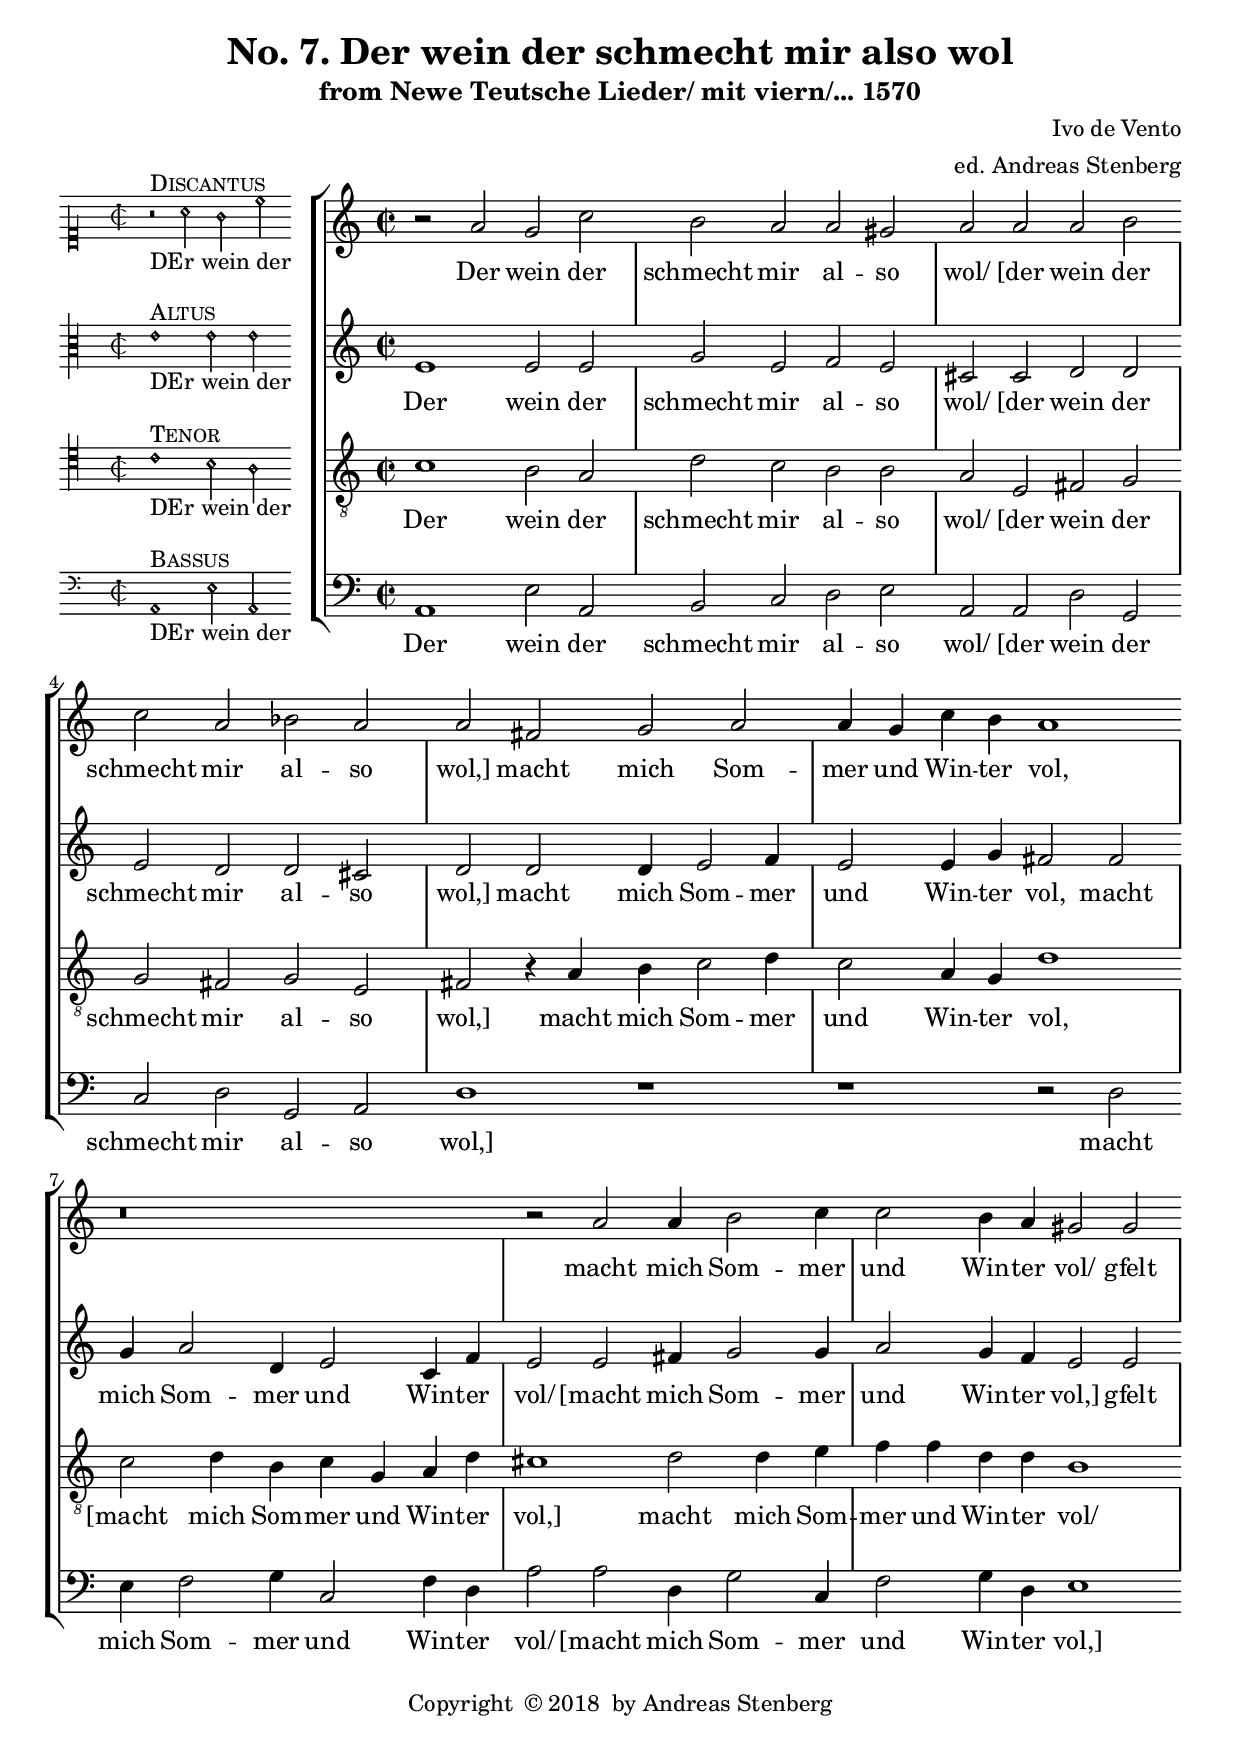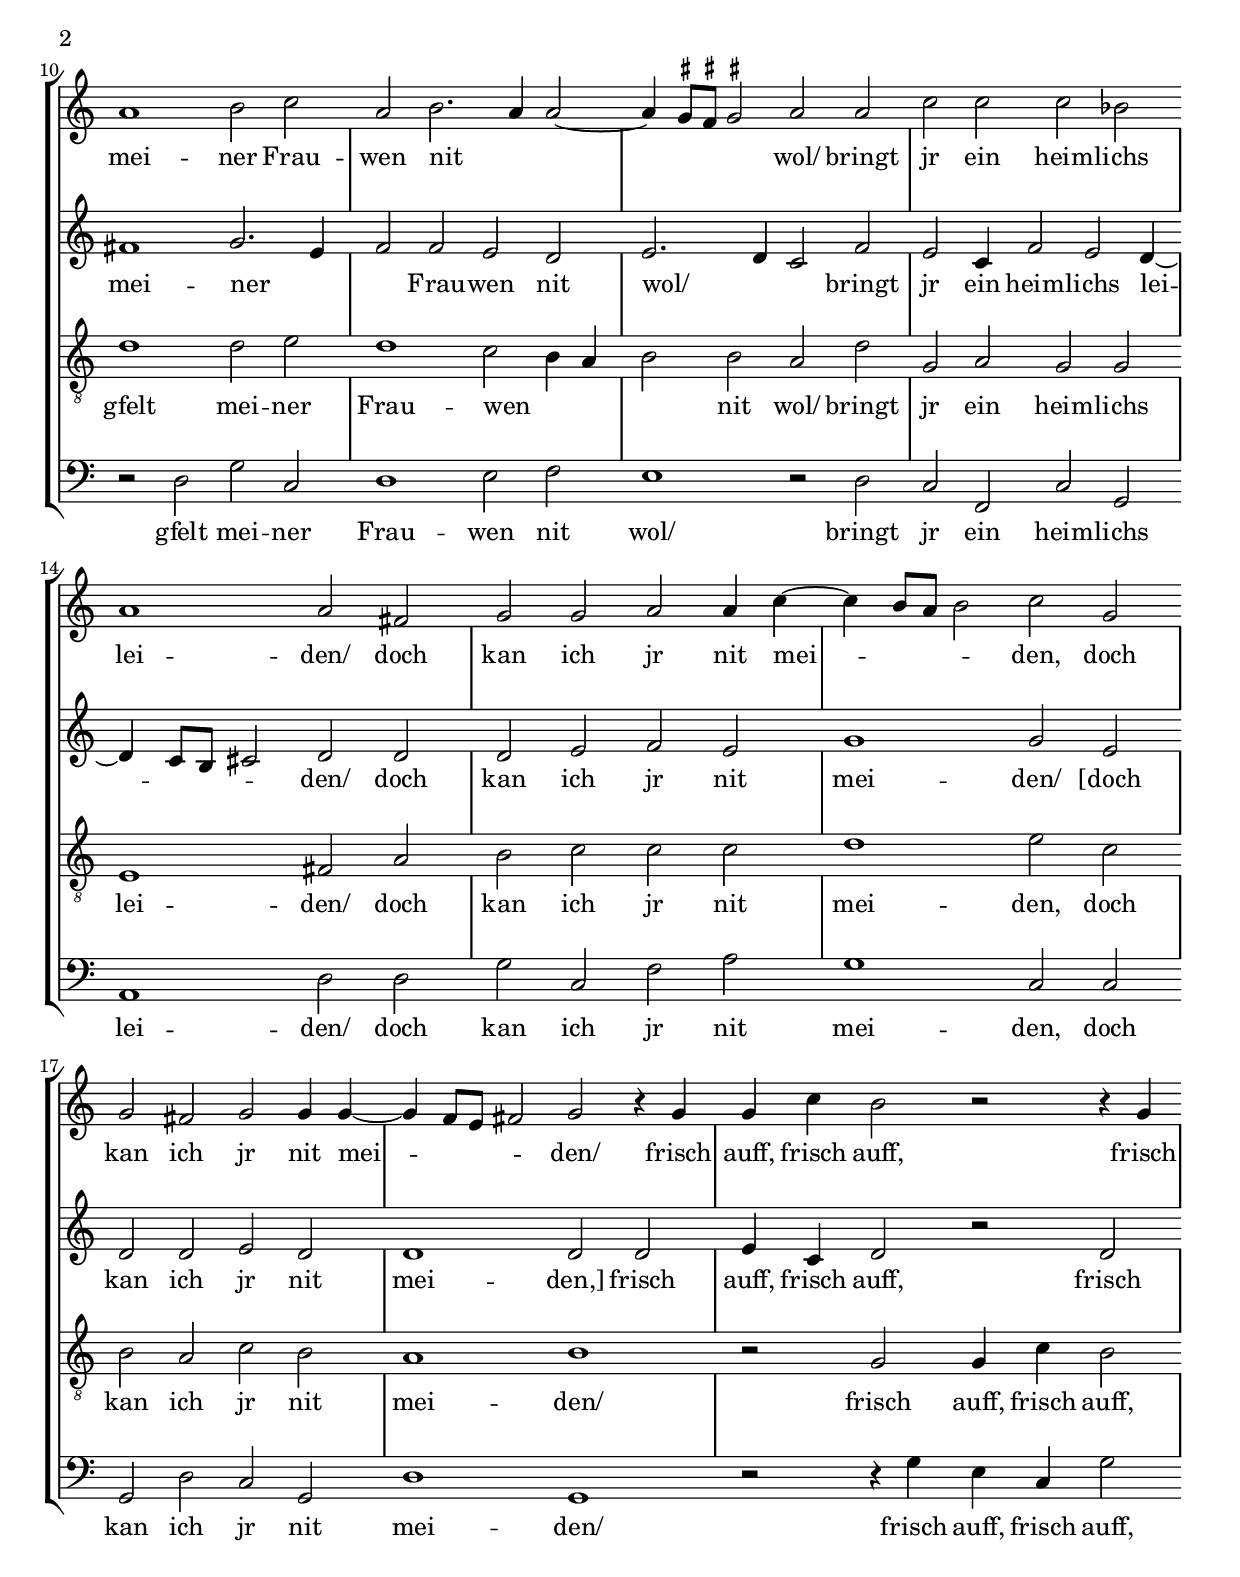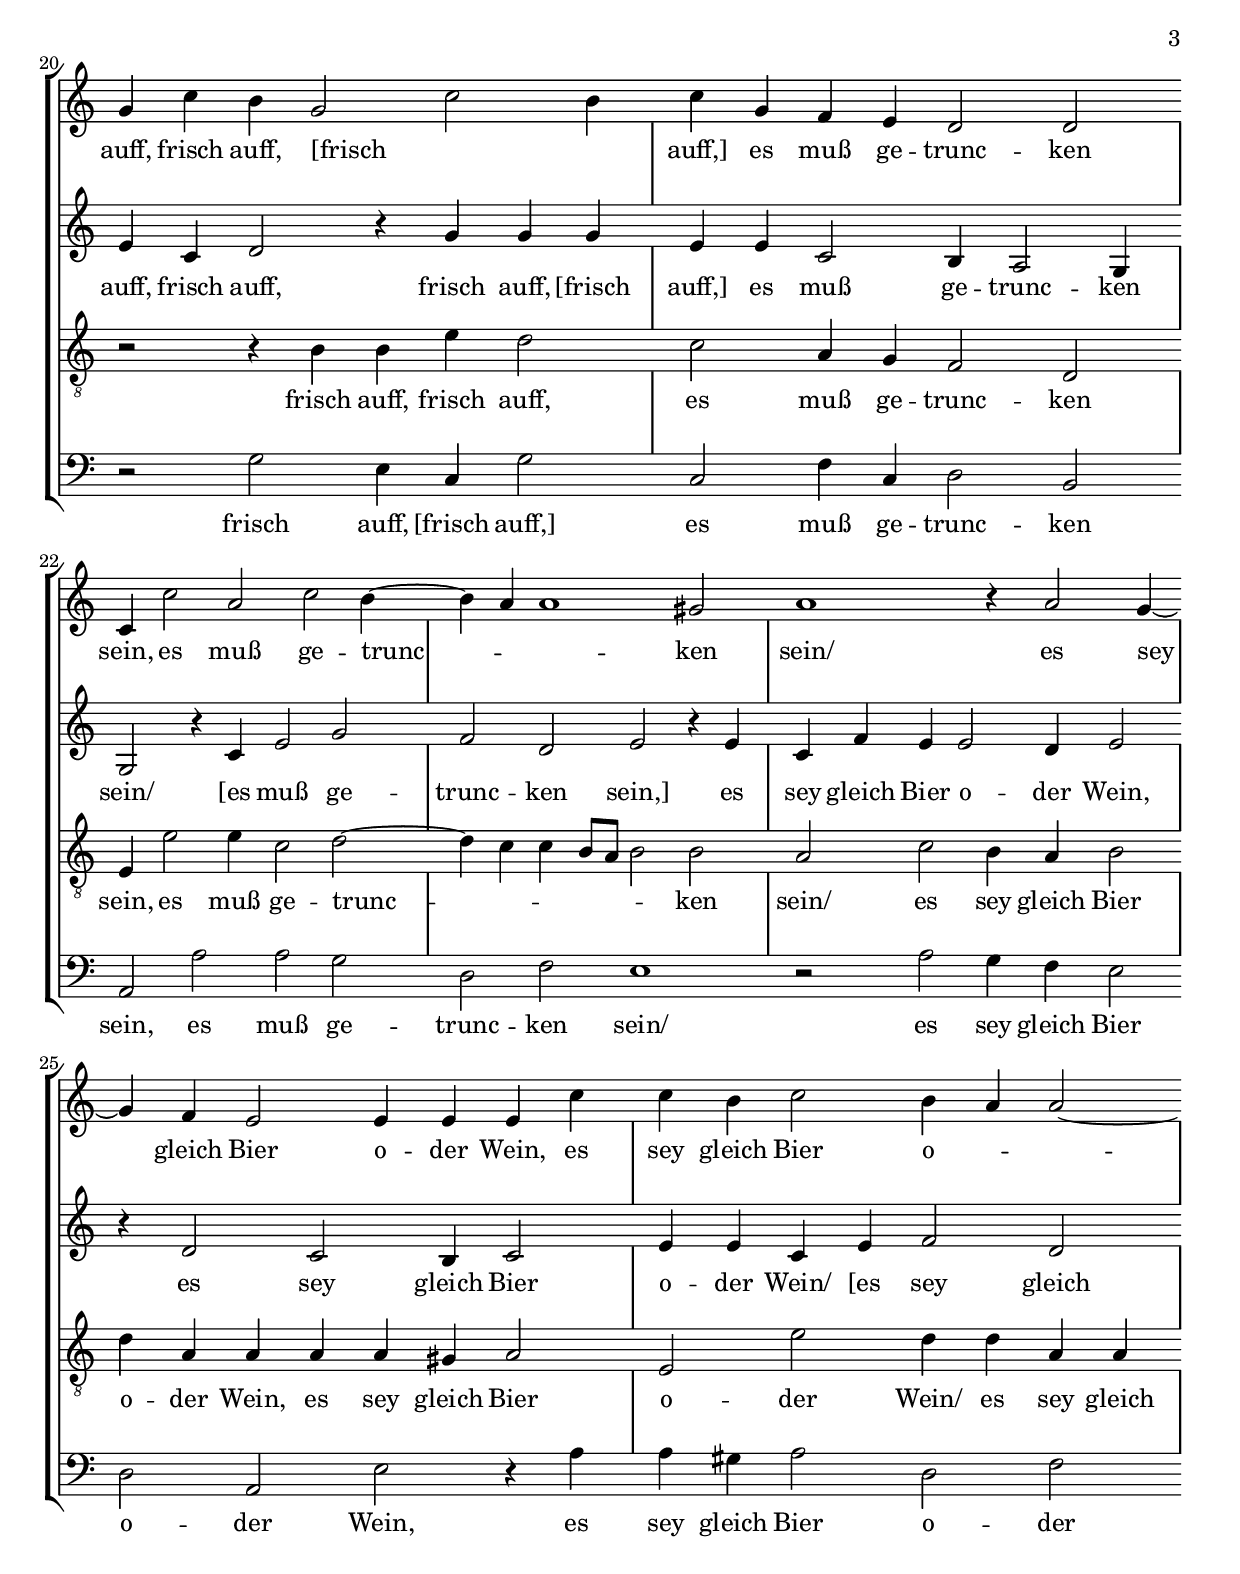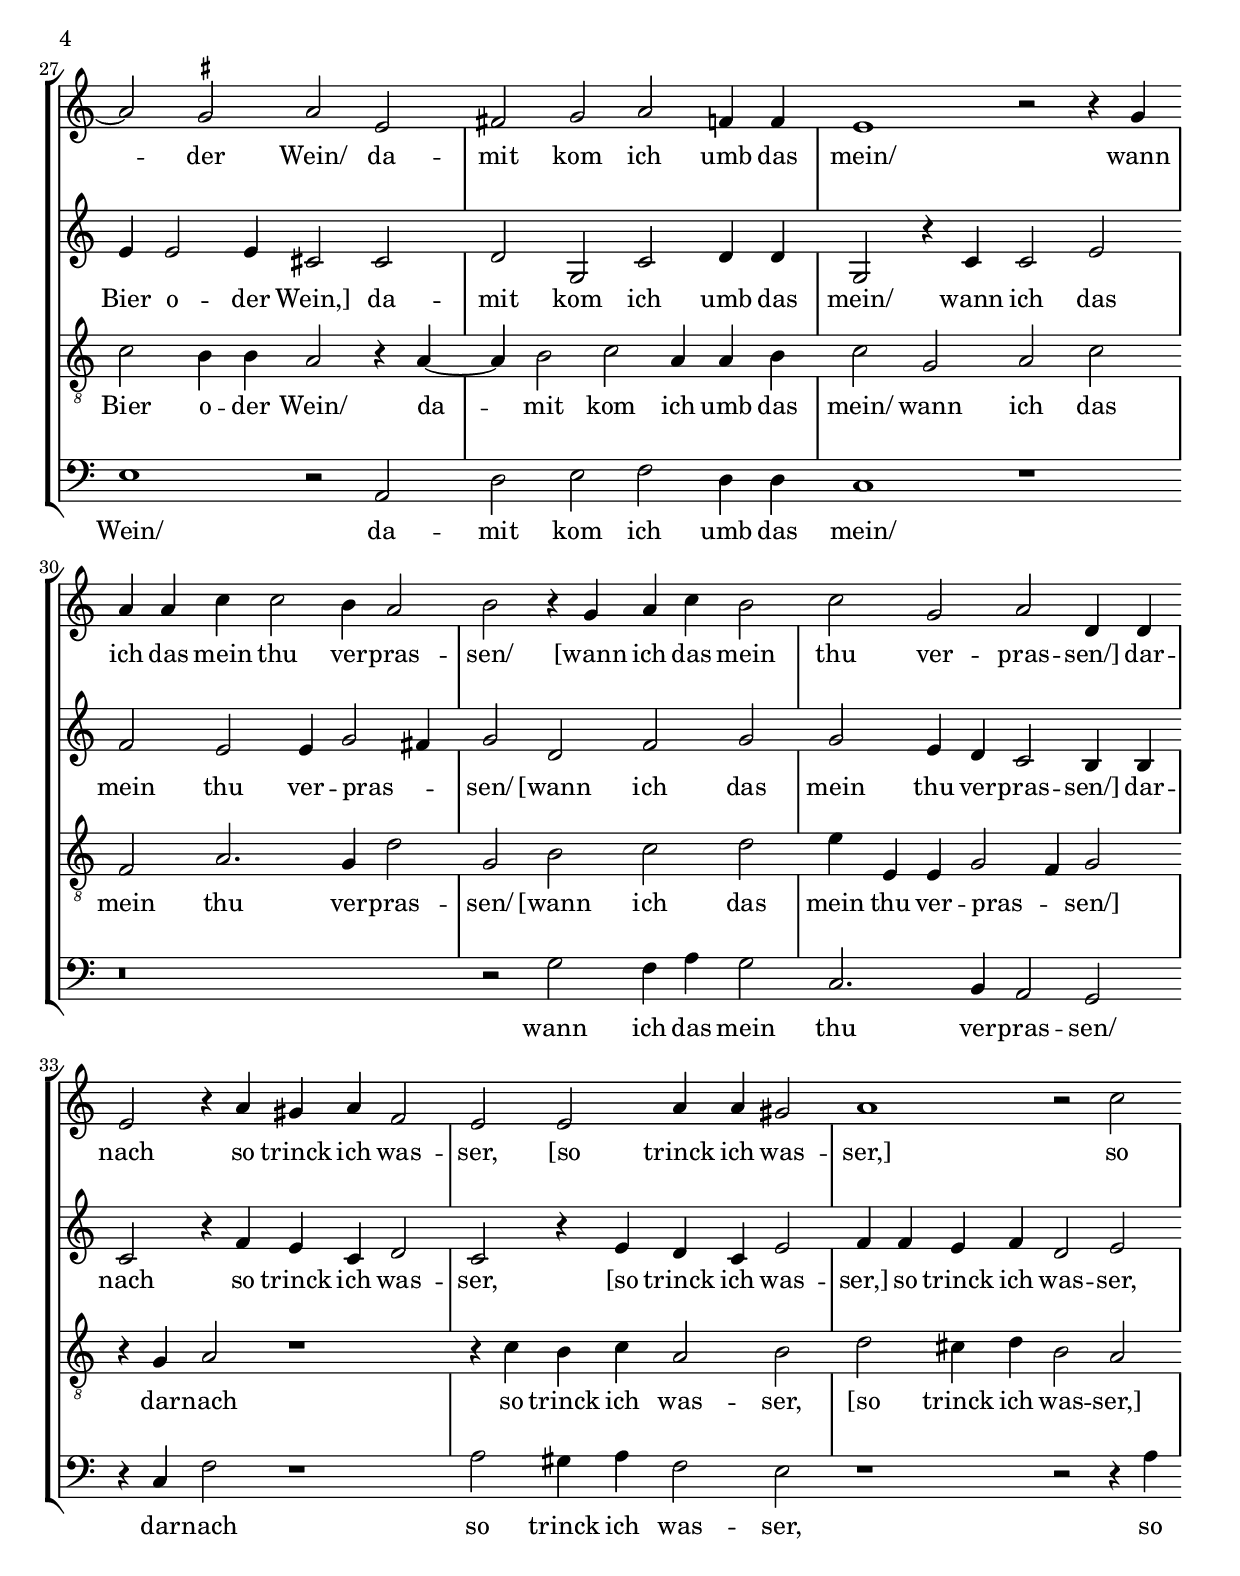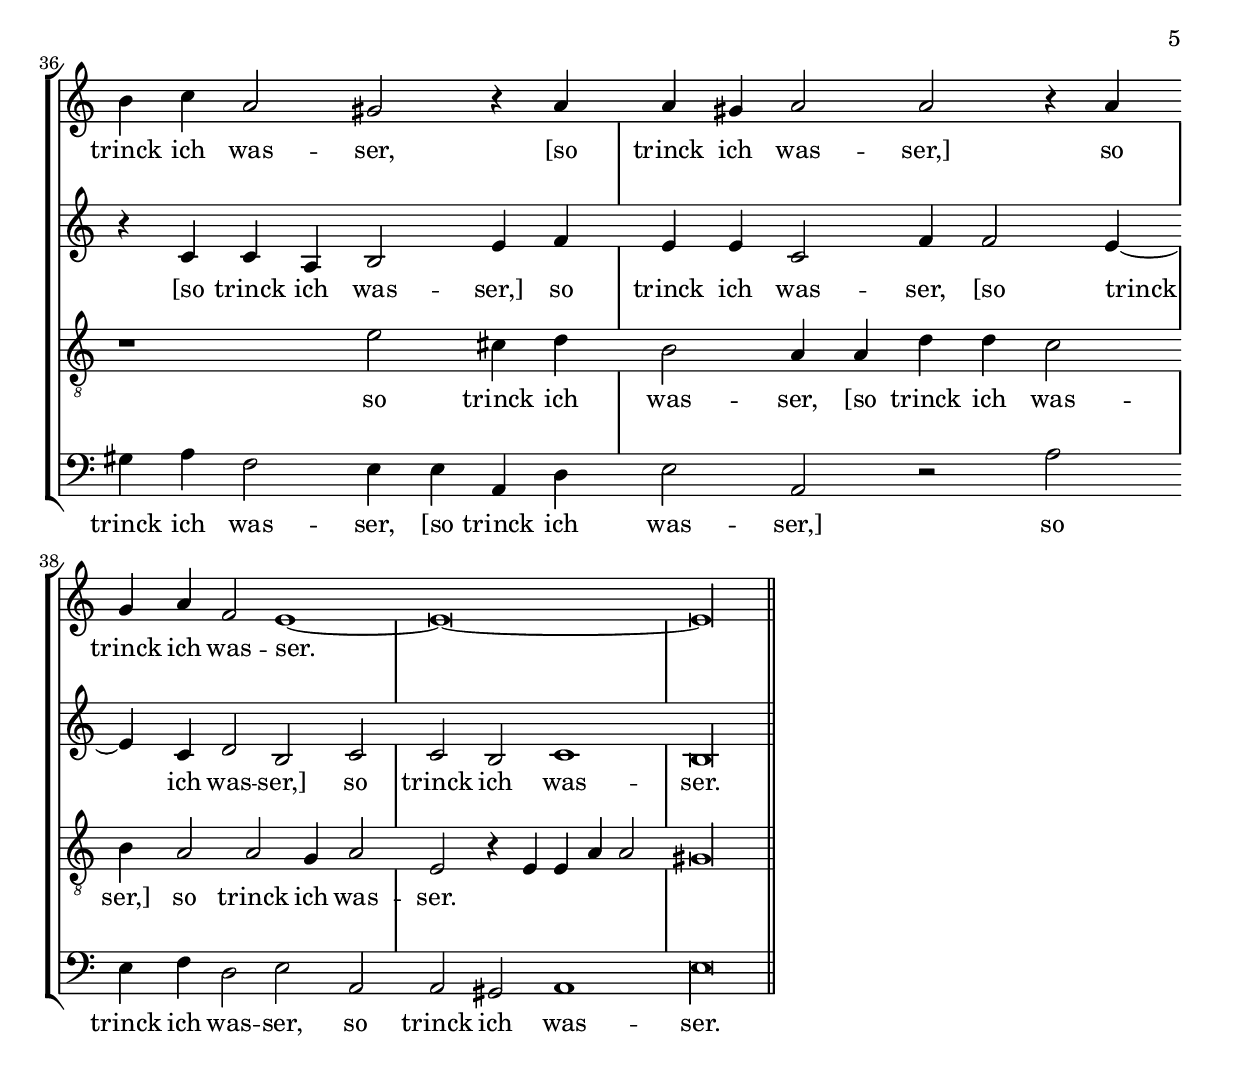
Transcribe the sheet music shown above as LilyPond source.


%%%%%%%%%%%%%%%%%%%%%%%%%%%%%%%%%%%%%%%%%%%%%%%%%%%%%%%%%%%%%%%%%%%
% This is a template based on the usual four part choir templater %
% where the voices have common lyrics at the the start but split  %
% to separate lyrics after a while.				  %
% This template is modyfied by AS from the one in the lilypond    %
% documentation.						  %
% This template is to be used for instance for fairly simple      %
% settings where the stanzas are set homophonicaly but twhere the %
% Chorus contains polyphony that require separate underlay for    %
% the different voices.						  %
%%%%%%%%%%%%%%%%%%%%%%%%%%%%%%%%%%%%%%%%%%%%%%%%%%%%%%%%%%%%%%%%%%%
\version "2.18.0"
\include "deutsch.ly"
ficta = \once \set suggestAccidentals =##t
\header {
  title = \markup {
    \center-column {
      "No. 7. Der wein der schmecht mir also wol"
%      "Wann er zu nacht"
%      \vspace #0.5
    }
  }
  subtitle = "from Newe Teutsche Lieder/ mit viern/... 1570"
  composer = "Ivo de Vento"
  arranger = "ed. Andreas Stenberg"
  poet = ""
  meter =""
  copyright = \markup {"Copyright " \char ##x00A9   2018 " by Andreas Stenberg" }
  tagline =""
}
global = {
  \key c \major
}

sopMusic = \relative c'' {

  \set Score.tempoHideNote = ##t
  \tempo 2 = 86
  \time 2/2
  \set Timing.measureLength = #(ly:make-moment 4/2)
  \override Staff.BarLine.transparent = ##t
 r2 a2 g2 c2
 h2 a2 a2 gis2
 a2 a2 a2 h2
 c2 a2 b2 a2
 a2 fis2							%% end of first line i orig.
 g2 a2
 a4 g4 c4 h4 a1
 r\breve
 r2 a2 a4 h2 c4
 c2 h4 a4 gis2 gis2
 a1 h2 c2							%% end of second line
 a2 h2.\melisma a4 a2~
 a4 \ficta gis8 \ficta fis8 \ficta gis!2\melismaEnd a2 a2
 c2 c2 c2 b2
 a1 a2 fis2
 g2 g2 a2 a4 c4~\melisma
 c4 h8 a8 h2\melismaEnd					%% end of third line
 c2 g2
 g2 fis2 g2 g4 g4~\melisma
 g4 f8 e8 fis2\melismaEnd g2 r4 g4
 g4 c4 h2 r2 r4 g4
 g4 c4 h4 g2\melisma c2 h4\melismaEnd				%% end of fourth line
 c4 g4 f4 e4 d2 d2
 c4 c'2  a2 c2 h4~\melisma
 h4 a4 a1\melismaEnd gis2
 a1 r4 a2 g4~
 g4 f4 e2							%% end of fifrh line and first page
 e4 e4 e4 c'4
 c4 h4 c2 h4\melisma a4 a2~\melismaEnd
 a2\ficta gis2 a2 e2
 fis2 g2 a2 f4 f4
 e1 r2 r4 g4							%5 end of sixth line (first on second page)
 a4 a4 c4 c2 h4 a2
 h2 r4 g4 a4 c4 h2
 c2 g2 a2 d,4 d4
 e2 r4 a4 gis4 a4 f2						%% end of sewenth line
 e2 e2 a4 a4 gis2
 a1 r2 c2
 h4 c4 a2 gis2 r4 a4
 a4 gis4 a2 a2 r4 a4
 g4 a4 f2
 e1~
 e\breve~
 \cadenzaOn
 e\longa
 \revert Staff.BarLine.transparent
  \bar "||"
}
sopWords = \lyricmode {
  Der wein der schmecht mir al -- so wol/
  [der wein der schmecht mir al -- so wol,]
  macht mich Som -- mer und Win -- ter vol,
  macht mich Som -- mer und Win -- ter vol/
  gfelt mei -- ner Frau -- wen nit wol/
  bringt jr ein heim -- lichs lei -- den/
  doch kan ich jr nit mei  -- den,
  doch kan ich jr nit mei -- den/
  \repeat unfold 4 { frisch auff, }
  [frisch auff,]
  es muß ge -- trunc -- ken sein,
  es muß ge -- trunc -- ken sein/
  es sey gleich Bier o -- der Wein,
  es sey gleich Bier o -- der Wein/
  da -- mit kom ich umb das mein/
  wann ich das mein thu ver -- pras -- sen/
  [wann ich das mein thu ver -- pras -- sen/]
  dar -- nach so trinck ich was -- ser,
  [so trinck ich was -- ser,]
  so trinck ich was -- ser,
  [so trinck ich was -- ser,]
  so trinck ich was -- ser.
}
altoMusic = \relative c' {
  \override Staff.BarLine.transparent = ##t
  e1 e2 e2
  g2 e2 f2 e2
  cis2 cis2 d2 d2
  e2 d2 d2 cis2							%% end of first line in orig.
  d2 d2 d4 e2 f4
  e2 e4 g4 fis2 fis2
  g4 a2 d,4 e2 c4 f4
  e2 e2 fis4 g2 g4						%% end of second line
  a2 g4 f4 e2 e2
  fis1 g2.\melisma e4
  f2\melismaEnd f2 e2 d2
  e2.\melisma d4 c2\melismaEnd f2
  e2 c4 f2 e2 d4~\melisma
  d4 c8 h8 cis2\melismaEnd					%% end of third line
  d2 d2
  d2 e2 f2 e2
  g1 g2 e2
  d2 d2 e2 d2
  d1 d2 d2
  e4 c4 d2 r2 d2						%% end of fourth line
  e4 c4 d2 r4 g4 g4 g4
  e4 e4 c2 h4 a2 g4
  g2 r4 c4 e2 g2
  f2 d2 e2 r4 e4						%% end of fifth line and first page
  c4 f4 e4 e2 d4 e2
  r4 d2 c2 h4 c2
  e4 e4 c4 e4 f2 d2
  e4 e2 e4 cis2 cis2						%% end of sixth line (first on second page)
  d2 g,2 c2 d4 d4
  g,2 r4 c4 c2 e2
  f2 e2 e4 g2\melisma fis4\melismaEnd 
  g2 d2 f2 g2
  g2 e4 d4							%% end of sewenth line
  c2 h4 h4
  c2 r4 f4 e4 c4 d2
  c2 r4 e4 d4 c4 e2 
  f4 f4 e4 f4 d2 e2						%5 end of eight line
  r4 c4 c4 a4 h2 e4 f4
  e4 e4 c2 f4 f2 e4~
  e4 c4 d2 h2 c2 
  c2 h2 c1
  \cadenzaOn
  h\longa
  \revert Staff.BarLine.transparent
}
altoWords = \lyricmode {
  Der wein der schmecht mir al -- so wol/
  [der wein der schmecht mir al -- so wol,]
  macht mich Som -- mer und Win -- ter vol,
  macht mich Som -- mer und Win -- ter vol/
  [macht mich Som -- mer und Win -- ter vol,]
  gfelt mei -- ner Frau -- wen nit wol/
  bringt jr ein heim -- lichs lei -- den/
  doch kan ich jr nit mei  -- den/
  [doch kan ich jr nit mei -- den,]
  \repeat unfold 5 { frisch auff, }
  [frisch auff,]
  es muß ge -- trunc -- ken sein/
  [es muß ge -- trunc -- ken sein,]
  es sey gleich Bier o -- der Wein,
  es sey gleich Bier o -- der Wein/
  [es sey gleich Bier o -- der Wein,]
  da -- mit kom ich umb das mein/
  wann ich das mein thu ver -- pras -- sen/
  [wann ich das mein thu ver -- pras -- sen/]
  dar -- nach so trinck ich was -- ser,
  [so trinck ich was -- ser,]
  so trinck ich was -- ser,
  [so trinck ich was -- ser,]
  so trinck ich was -- ser,
  [so trinck ich was -- ser,]
  so trinck ich was -- ser.
}
tenorMusic = \relative c' {
  \clef "treble_8"
  \override Staff.BarLine.transparent = ##t
   c1 h2 a2
   d2 c2 h2 h2
   a2 e2 fis2 g2
   g2 fis2 g2 e2							%% end of first line in orig
   fis2 r4 a4 h4 c2 d4 
   c2 a4 g4 d'1 
   c2 d4 h4 c4 g4 a4 d4
   cis1 d2 d4 e4							%% end of second line
   f4 f4 d4 d4 h1
   d1 d2 e2
   d1 c2\melisma h4 a4
   h2\melismaEnd h2 a2 d2
   g,2 a2 g2 g2								%% end of third line
   e1 fis2 a2
   h2 c2 c2 c2
   d1 e2 c2 
   h2 a2 c2 h2 
   a1 h1
   r2 g2 g4 c4 h2							%% end of fourth line
   r2 r4 h4 h4 e4 d2 
   c2 a4 g4 f2 d2
   e4 e'2 e4 c2 d2~\melisma
   d4 c4 c4 h8 a8 h2\melismaEnd h2					%% end of fifth line and first page
   a2 c2 h4 a4 h2
   d4 a4 a4 a4 a4 gis4 a2
   e2 e'2 d4 d4 a4 a4 
   c2 h4 h4								%% end of sixth line (first on second page)
   a2 r4 a4~
   a4 h2 c2 a4 a4 h4
   c2 g2 a2 c2
   f,2 a2. g4 d'2
   g,2 h2 c2 d2								%% end of sewenth line
   e4 e,4 e4 g2\melisma f4\melismaEnd g2 
   r4 g4 a2 r1 
   r4 c4 h4 c4 a2 h2 
   d2 cis4 d4 h2 a2
   r1 e'2 cis4 d4							%% end of eight line
   h2 a4 a4 d4 d4 c2
   h4 a2 a2 g4 a2
   e2 r4 e4 e4 a4 a2
   \cadenzaOn
   gis\longa
 \revert Staff.BarLine.transparent
}
tenorWords = \lyricmode {
  Der wein der schmecht mir al -- so wol/
  [der wein der schmecht mir al -- so wol,]
  macht mich Som -- mer und Win -- ter vol,
  [macht mich Som -- mer und Win -- ter vol,]
  macht mich Som -- mer und Win -- ter vol/
  gfelt mei -- ner Frau -- wen nit wol/
  bringt jr ein heim -- lichs lei -- den/
  doch kan ich jr nit mei  -- den,
  doch kan ich jr nit mei -- den/
  \repeat unfold 4 { frisch auff, }
  es muß ge -- trunc -- ken sein,
  es muß ge -- trunc -- ken sein/
  es sey gleich Bier o -- der Wein,
  es sey gleich Bier o -- der Wein/
  es sey gleich Bier o -- der Wein/
  da -- mit kom ich umb das mein/
  wann ich das mein thu ver -- pras -- sen/
  [wann ich das mein thu ver -- pras -- sen/]
  dar -- nach so trinck ich was -- ser,
  [so trinck ich was -- ser,]
  so trinck ich was -- ser,
  [so trinck ich was -- ser,]
  so trinck ich was -- ser.
}
bassMusic = \relative c {
  \override Staff.BarLine.transparent = ##t
  a1 e'2 a,2
  h2 c2 d2 e2
  a,2 a2 d2 g,2
  c2 d2 g,2 a2
  d1						%% end of first line in orig.
  r1
  r1 r2 d2
  e4 f2 g4 c,2 f4 d4
  a'2 a2 d,4 g2 c,4
  f2 g4 d4 e1
  r2 d2 g2 c,2					%% end of second line
  d1 e2 f2
  e1 r2 d2 
  c2 f,2 c'2 g2 
  a1 d2 d2 
  g2 c,2 f2 a2 
  g1 c,2 c2 
  g2 d'2 					%% end of third line
  c2 g2
  d'1 g,1
  r2 r4 g'4 e4 c4 g'2
  r2 g2 e4 c4 g'2 
  c,2 f4 c4 d2 h2
  a2 a'2 a2 g2					%5 end of fourth line
  d2 f2 e1
  r2 a2 g4 f4 e2
  d2 a2 e'2 r4 a4
  a4 gis4 a2 d,2 f2
  e1 r2 a,2 
  d2 e2						%5 end of fifth line and first page
  f2 d4 d4
  c1 r1
  r\breve
  r2 g'2 f4 a4 g2
  c,2. h4 a2 g2
  r4 c4 f2 r1
  a2 gis4 a4					%5 end of sixth line (first on second page)
  f2 e2
  r1 r2 r4 a4
  gis4 a4 f2 e4 e4 a,4 d4
  e2 a,2 r2 a'2
  e4 f4 d2 e2 a,2 
  a2 gis2 a1
  \cadenzaOn
  e'\longa
  \revert Staff.BarLine.transparent
}
bassWords = \lyricmode {
  Der wein der schmecht mir al -- so wol/
  [der wein der schmecht mir al -- so wol,]
  macht mich Som -- mer und Win -- ter vol/
  [macht mich Som -- mer und Win -- ter vol,]
  gfelt mei -- ner Frau -- wen nit wol/
  bringt jr ein heim -- lichs lei -- den/
  doch kan ich jr nit mei  -- den,
  doch kan ich jr nit mei -- den/
  \repeat unfold 3 { frisch auff, }
  [frisch auff,]
  es muß ge -- trunc -- ken sein,
  es muß ge -- trunc -- ken sein/
  es sey gleich Bier o -- der Wein,
  es sey gleich Bier o -- der Wein/
  da -- mit kom ich umb das mein/
  wann ich das mein thu ver -- pras -- sen/
  dar -- nach so trinck ich was -- ser,
  so trinck ich was -- ser,
  [so trinck ich was -- ser,]
  so trinck ich was -- ser,
  so trinck ich was -- ser.
}
incipitDiscantus = \markup {
  \score {
    {
      %      \set Staff.instrumentName = #"Tenor "
      \override NoteHead.style = #'neomensural
      \override Rest.style = #'neomensural
      \override Staff.TimeSignature.style = #'mensural
      \cadenzaOn
      \clef "petrucci-c1"
      \key c \major
      \time 2/2

      r2^\markup { \smallCaps"Discantus"} _"DEr wein der"
      a'2 g'2 c''2
    }
    \layout {
      \context {
        \Voice
        \remove "Ligature_bracket_engraver"
        \consists "Mensural_ligature_engraver"
      }
      line-width = 4.5\cm
    }
  }
}


incipitAltus = \markup {
  \score {
    {
      %      \set Staff.instrumentName = #"Tenor "
      \override NoteHead.style = #'neomensural
      \override Rest.style = #'neomensural
      \override Staff.TimeSignature.style = #'mensural
      \cadenzaOn
      \clef "petrucci-c3"
      \key c \major
      \time 2/2
      e'1^\markup \smallCaps"Altus"_"DEr wein der"
      e'2 e'2
    }
    \layout {
      \context {
        \Voice
        \remove "Ligature_bracket_engraver"
        \consists "Mensural_ligature_engraver"
      }
      line-width = 4.5\cm
    }
  }
}


incipitTenor = \markup {
  \score {
    {
      %      \set Staff.instrumentName = #"Tenor "
      \override NoteHead.style = #'neomensural
      \override Rest.style = #'neomensural
      \override Staff.TimeSignature.style = #'mensural
      \cadenzaOn
      \clef "petrucci-c4"
      \key c \major
      \time 2/2
      c'1 ^\markup \smallCaps"Tenor" _"DEr wein der"
      h2 a2
    }
    \layout {
      \context {
        \Voice
        \remove "Ligature_bracket_engraver"
        \consists "Mensural_ligature_engraver"
      }
      line-width = 5.0\cm
    }
  }
}
#(append! supported-clefs '(("mensural-f3" . ("clefs.mensural.f" 0 0))))

incipitBassus = \markup {
  \score {
    {
      %      \set Staff.instrumentName = #"Tenor "
      \override NoteHead.style = #'neomensural
      \override Rest.style = #'neomensural
      \override Staff.TimeSignature.style = #'mensural
      \cadenzaOn
      \clef "mensural-f"
      \key c \major
      \time 2/2
      a,1^\markup \smallCaps"Bassus"_"DEr wein der"
      e2 a,2
    }
    \layout {
      \context {
        \Voice
        \remove "Ligature_bracket_engraver"
        \consists "Mensural_ligature_engraver"
      }
      line-width = 4.5\cm
    }
  }
}


\score {
  <<
    \new StaffGroup \with {
      \override VerticalAxisGroup.staff-staff-spacing = #'((basic-distance . 12))
    } <<
      \new Staff = treble <<
        \set Staff.instrumentName = \incipitDiscantus
        \new Voice = "sopranos" {
          \set  Staff.midiInstrument ="choir aahs"
          %	\voiceOne
          << \global \sopMusic >>
        }
      >>
      \new Lyrics = sopranos { s1 }

      \new Staff = "medius" <<
        \set Staff.instrumentName = \incipitAltus

        \new Voice = "altos" {
          %	\voiceTwo
          \set  Staff.midiInstrument ="choir aahs"
          << \global \altoMusic >>
        }
      >>

      \new Lyrics = "altos" { s1 }
      \new Staff = tenors <<
        \set Staff.instrumentName = \incipitTenor

        \clef "treble"
        \new Voice = "tenors" {
          \set  Staff.midiInstrument ="choir aahs"
          %	\voiceOne
          << \global \tenorMusic >>
        }
      >>
      \new Lyrics = "tenors" { s1 }

      \new Staff ="basses" {
        \set Staff.instrumentName = \incipitBassus

        \new Voice = "basses" {
          \set  Staff.midiInstrument ="choir aahs"
          \clef "bass"
          %	\voiceTwo
          << \global \bassMusic >>
        }
      }
    >>
    \new Lyrics = basses { s1 }

    \context Lyrics = sopranos \lyricsto sopranos \sopWords
    \context Lyrics = altos \lyricsto altos \altoWords
    \context Lyrics = tenors \lyricsto tenors \tenorWords
    \context Lyrics = basses \lyricsto basses \bassWords
  >>
  \layout {
    \context {
      \Score
      % no bars in staves
      %      \override BarLine.transparent = ##t

    }
    % the next three instructions keep the lyrics between the bar lines
    \context {
      \Lyrics
      \consists "Bar_engraver"
      \override BarLine.transparent = ##t
    }
    \context {
      \StaffGroup
      \consists "Separating_line_group_engraver"
    }
    \context {
      \Voice
      % no slurs
      \override Slur.transparent = ##t
      % Comment in the below "\remove" command to allow line
      % breaking also at those barlines where a note overlaps
      % into the next bar.  The command is commented out in this
      % short example score, but especially for large scores, you
      % will typically yield better line breaking and thus improve
      % overall spacing if you comment in the following command.
      %\remove "Forbid_line_break_engraver"
    }
    indent = 4.5\cm
  }

}
\score {
  <<
    \new StaffGroup <<
      \new Staff = treble <<
        \set Staff.instrumentName = \incipitDiscantus
        \new Voice = "sopranos" {
          \set  Staff.midiInstrument ="choir aahs"
          %	\voiceOne
          << \global \sopMusic >>
        }
      >>
      \new Lyrics = sopranos { s1 }

      \new Staff = "medius" <<
        \set Staff.instrumentName = \incipitAltus

        \new Voice = "altos" {
          %	\voiceTwo
          \set  Staff.midiInstrument ="choir aahs"
          << \global \altoMusic >>
        }
      >>

      \new Lyrics = "altos" { s1 }
      \new Staff = tenors <<
        \set Staff.instrumentName = \incipitTenor

        \clef "treble"
        \new Voice = "tenors" {
          \set  Staff.midiInstrument ="choir aahs"
          %	\voiceOne
          << \global \tenorMusic >>
        }
      >>
      \new Lyrics = "tenors" { s1 }

      \new Staff ="basses" {
        \set Staff.instrumentName = \incipitBassus

        \new Voice = "basses" {
          \set  Staff.midiInstrument ="choir aahs"
          \clef "G_8"
          %	\voiceTwo
          << \global \bassMusic >>
        }
      }
    >>
    \new Lyrics = basses { s1 }

    \context Lyrics = sopranos \lyricsto sopranos \sopWords
    \context Lyrics = altos \lyricsto altos \altoWords
    \context Lyrics = tenors \lyricsto tenors \tenorWords
    \context Lyrics = basses \lyricsto basses \bassWords
  >>
  \midi {}
}
\paper {
  ragged-bottom = ##t
  ragged-last-bottom = ##t
  ragged-last = ##t
}

%{
convert-ly.py (GNU LilyPond) 2.18.2  convert-ly.py: Processing `'...
Applying conversion: 2.15.7, 2.15.9, 2.15.10, 2.15.16, 2.15.17,
2.15.18, 2.15.19, 2.15.20, 2.15.25, 2.15.32, 2.15.39, 2.15.40,
2.15.42, 2.15.43, 2.16.0, 2.17.0, 2.17.4, 2.17.5, 2.17.6, 2.17.11,
2.17.14, 2.17.15, 2.17.18, 2.17.19, 2.17.20, 2.17.25, 2.17.27,
2.17.29, 2.17.97, 2.18.0
%}
